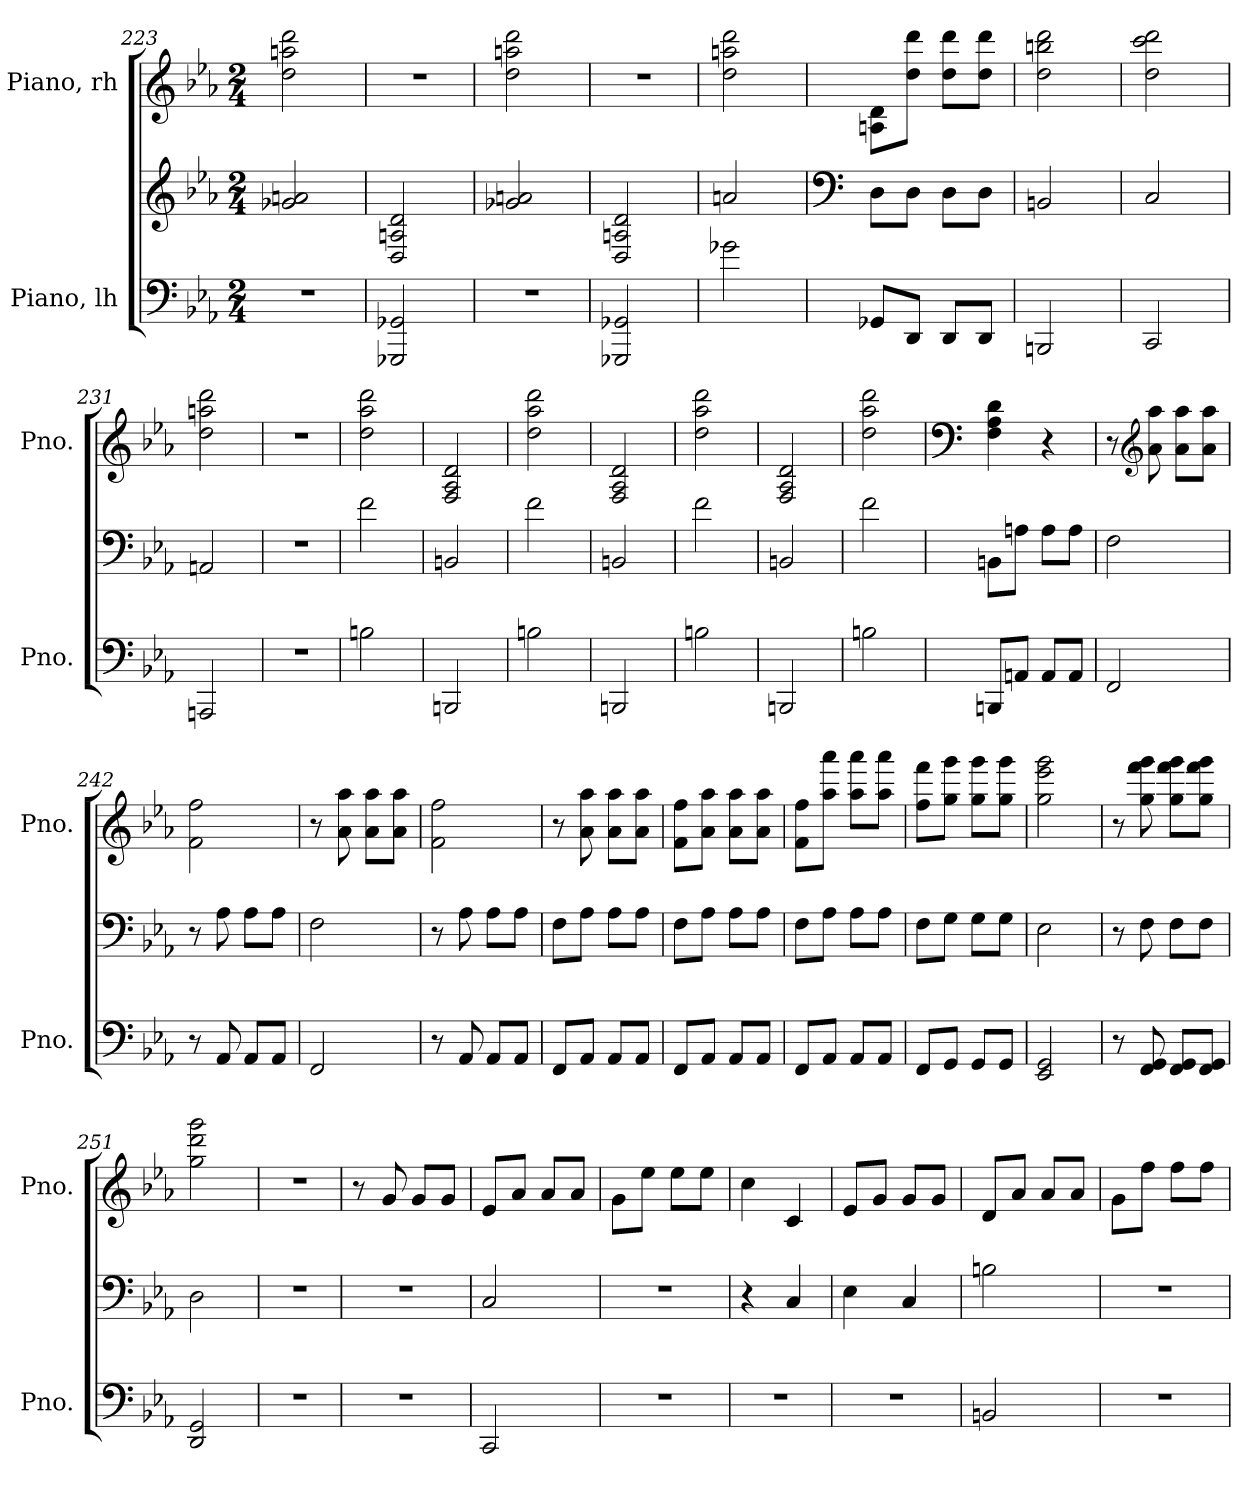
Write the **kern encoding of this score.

**kern	**kern	**kern
*part2	*part2	*part1
*staff3	*staff2	*staff1
*I"Piano, lh	*	*I"Piano, rh
*I'Pno.	*	*I'Pno.
*clefF4	*clefG2	*clefG2
*k[b-e-a-]	*k[b-e-a-]	*k[b-e-a-]
*M2/4	*M2/4	*M2/4
=223	=223	=223
2r	2g-X/ 2an/	2dd\ 2aan\ 2ddd\
=224	=224	=224
2GGG-X/ 2GG-X/	2D/ 2An/ 2d/	2r
=225	=225	=225
2r	2g-X/ 2an/	2dd\ 2aan\ 2ddd\
=226	=226	=226
2GGG-X/ 2GG-X/	2D/ 2An/ 2d/	2r
!!LO:PB:g=z
=227	=227	=227
2g-X\	2an/	2dd\ 2aan\ 2ddd\
=228	=228	=228
*	*clefF4	*
8GG-X/L	8D\L	8An\ 8d\L
8DD/J	8D\J	8dd\ 8ddd\J
8DD/L	8D\L	8dd\ 8ddd\L
8DD/J	8D\J	8dd\ 8ddd\J
=229	=229	=229
2BBBn/	2BBn/	2dd\ 2bbn\ 2ddd\
=230	=230	=230
2CC/	2C/	2dd\ 2ccc\ 2ddd\
=231	=231	=231
2AAAn/	2AAn/	2dd\ 2aan\ 2ddd\
=232	=232	=232
2r	2r	2r
=233	=233	=233
2Bn\	2f\	2dd\ 2aa-\ 2ddd\
=234	=234	=234
2BBBn/	2BBn/	2F/ 2A-/ 2d/
=235	=235	=235
2Bn\	2f\	2dd\ 2aa-\ 2ddd\
=236	=236	=236
2BBBn/	2BBn/	2F/ 2A-/ 2d/
=237	=237	=237
2Bn\	2f\	2dd\ 2aa-\ 2ddd\
=238	=238	=238
2BBBn/	2BBn/	2F/ 2A-/ 2d/
=239	=239	=239
2Bn\	2f\	2dd\ 2aa-\ 2ddd\
!!LO:LB:g=z
=240	=240	=240
*	*	*clefF4
8BBBn/L	8BBn\L	4F\ 4A-\ 4d\
8AAn/J	8An\J	.
8AA/L	8A\L	4r
8AA/J	8A\J	.
=241	=241	=241
2FF/	2F\	8r
*	*	*clefG2
.	.	8a-\ 8aa-\
.	.	8a-\ 8aa-\L
.	.	8a-\ 8aa-\J
=242	=242	=242
8r	8r	2f\ 2ff\
8AA-/	8A-\	.
8AA-/L	8A-\L	.
8AA-/J	8A-\J	.
=243	=243	=243
2FF/	2F\	8r
.	.	8a-\ 8aa-\
.	.	8a-\ 8aa-\L
.	.	8a-\ 8aa-\J
=244	=244	=244
8r	8r	2f\ 2ff\
8AA-/	8A-\	.
8AA-/L	8A-\L	.
8AA-/J	8A-\J	.
=245	=245	=245
8FF/L	8F\L	8r
8AA-/J	8A-\J	8a-\ 8aa-\
8AA-/L	8A-\L	8a-\ 8aa-\L
8AA-/J	8A-\J	8a-\ 8aa-\J
=246	=246	=246
8FF/L	8F\L	8f\ 8ff\L
8AA-/J	8A-\J	8a-\ 8aa-\J
8AA-/L	8A-\L	8a-\ 8aa-\L
8AA-/J	8A-\J	8a-\ 8aa-\J
!!LO:LB:g=z
=247	=247	=247
8FF/L	8F\L	8f\ 8ff\L
8AA-/J	8A-\J	8aa-\ 8aaa-\J
8AA-/L	8A-\L	8aa-\ 8aaa-\L
8AA-/J	8A-\J	8aa-\ 8aaa-\J
=248	=248	=248
8FF/L	8F\L	8ff\ 8fff\L
8GG/J	8G\J	8gg\ 8ggg\J
8GG/L	8G\L	8gg\ 8ggg\L
8GG/J	8G\J	8gg\ 8ggg\J
=249	=249	=249
2EE-/ 2GG/	2E-\	2gg\ 2eee-\ 2ggg\
=250	=250	=250
8r	8r	8r
8FF/ 8GG/	8F\	8gg\ 8fff\ 8ggg\
8FF/ 8GG/L	8F\L	8gg\ 8fff\ 8ggg\L
8FF/ 8GG/J	8F\J	8gg\ 8fff\ 8ggg\J
=251	=251	=251
2DD/ 2GG/	2D\	2gg\ 2ddd\ 2ggg\
=252	=252	=252
2r	2r	2r
=253	=253	=253
2r	2r	8r
.	.	8g/
.	.	8g/L
.	.	8g/J
=254	=254	=254
2CC/	2C/	8e-/L
.	.	8a-/J
.	.	8a-/L
.	.	8a-/J
!!LO:LB:g=z
=255	=255	=255
2r	2r	8g\L
.	.	8ee-\J
.	.	8ee-\L
.	.	8ee-\J
=256	=256	=256
2r	4r	4cc\
.	4C/	4c/
=257	=257	=257
2r	4E-\	8e-/L
.	.	8g/J
.	4C/	8g/L
.	.	8g/J
=258	=258	=258
2BBn/	2Bn\	8d/L
.	.	8a-/J
.	.	8a-/L
.	.	8a-/J
=259	=259	=259
2r	2r	8g\L
.	.	8ff\J
.	.	8ff\L
.	.	8ff\J
=	=	=
*-	*-	*-
